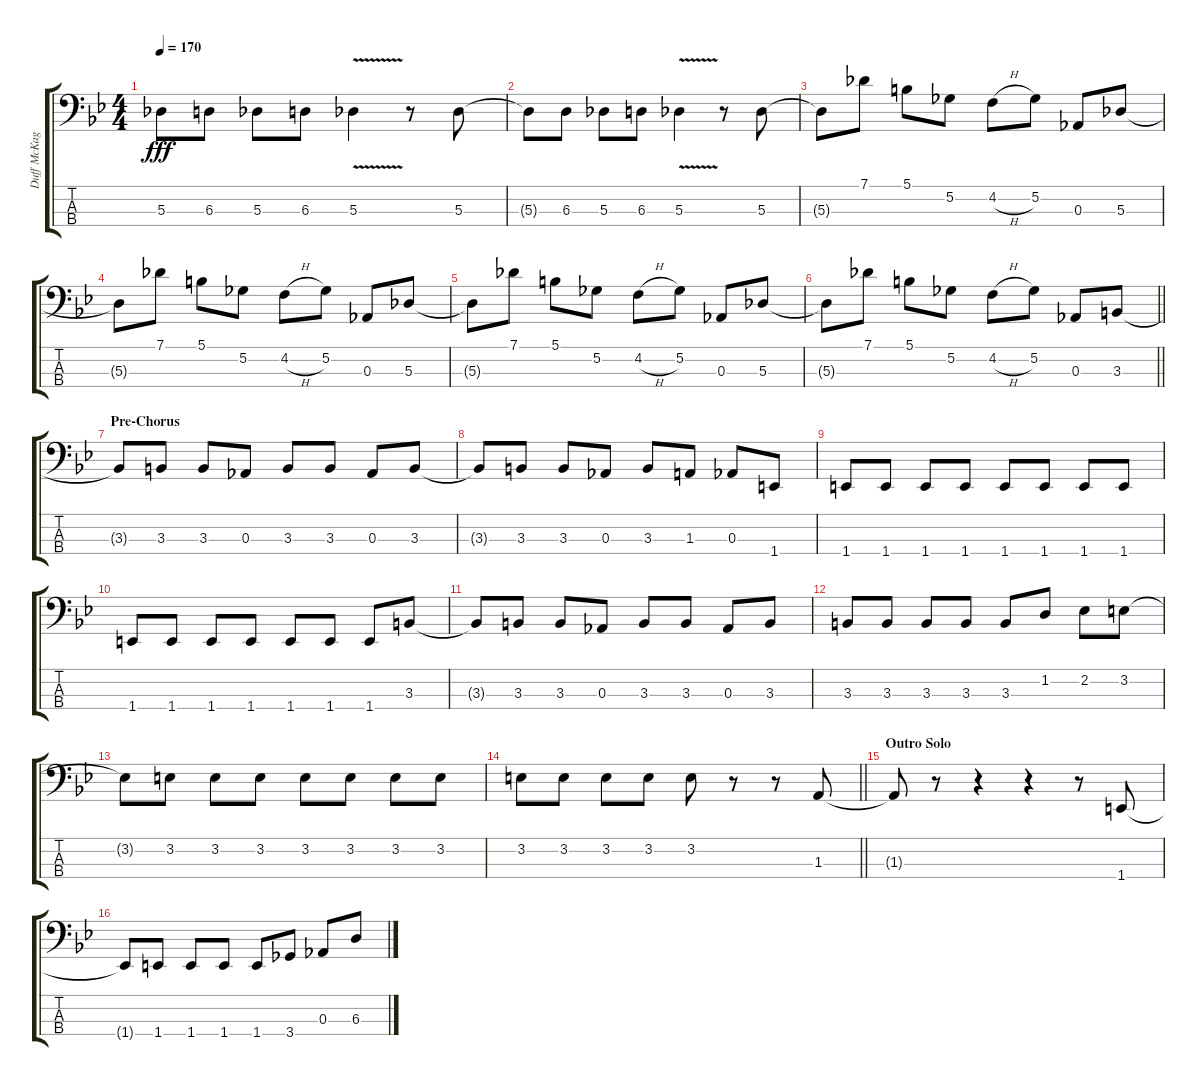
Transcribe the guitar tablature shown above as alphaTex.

\track ("Duff McKagan - Bass" "Duff McKag") {instrument electricbasspick}
\staff {score tabs}
\tuning (Gb2 Db2 Ab1 Eb1) {hide}
\ts (4 4)
\tempo 170
\clef f4
\ks bb
5.3{t}.8{dy fff} 6.3.8 5.3.8 6.3.8 5.3{v}.4 r.8 5.3.8 |
5.3{t}.8 6.3.8 5.3.8 6.3.8 5.3{v}.4 r.8 5.3.8 |
5.3{t}.8 7.1.8 5.1.8 5.2.8 4.2{h}.8 5.2.8 0.3.8 5.3.8 |
5.3{t}.8 7.1.8 5.1.8 5.2.8 4.2{h}.8 5.2.8 0.3.8 5.3.8 |
5.3{t}.8 7.1.8 5.1.8 5.2.8 4.2{h}.8 5.2.8 0.3.8 5.3.8 |
\barLineRight lightlight
5.3{t}.8 7.1.8 5.1.8 5.2.8 4.2{h}.8 5.2.8 0.3.8 3.3.8 |
\section ("" "Pre-Chorus")
3.3{t}.8 3.3.8 3.3.8 0.3.8 3.3.8 3.3.8 0.3.8 3.3.8 |
3.3{t}.8 3.3.8 3.3.8 0.3.8 3.3.8 1.3.8 0.3.8 1.4.8 |
1.4.8 1.4.8 1.4.8 1.4.8 1.4.8 1.4.8 1.4.8 1.4.8 |
1.4.8 1.4.8 1.4.8 1.4.8 1.4.8 1.4.8 1.4.8 3.3.8 |
3.3{t}.8 3.3.8 3.3.8 0.3.8 3.3.8 3.3.8 0.3.8 3.3.8 |
3.3.8 3.3.8 3.3.8 3.3.8 3.3.8 1.2.8 2.2.8 3.2.8 |
3.2{t}.8 3.2.8 3.2.8 3.2.8 3.2.8 3.2.8 3.2.8 3.2.8 |
\barLineRight lightlight
3.2.8 3.2.8 3.2.8 3.2.8 3.2.8 r.8 r.8 1.3.8 |
\section ("" "Outro Solo")
1.3{t}.8 r.8 r.4 r.4 r.8 1.4.8 |
1.4{t}.8 1.4.8 1.4.8 1.4.8 1.4.8 3.4.8 0.3.8 6.3.8
